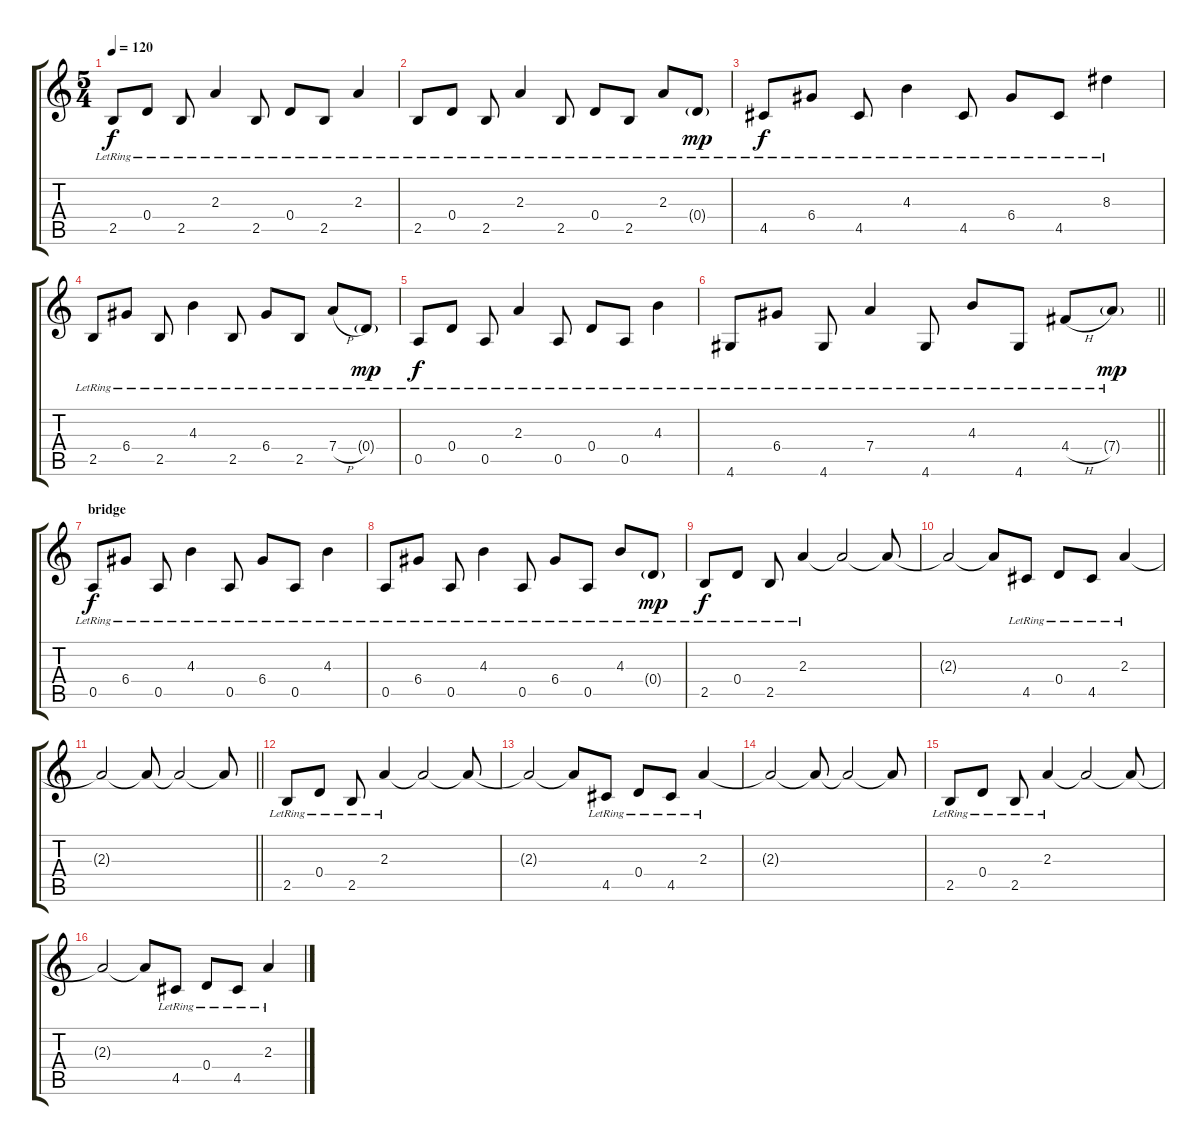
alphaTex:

\track "" {instrument electricguitarclean}
\staff {score tabs}
\tuning (E4 B3 G3 D3 A2 E2) {hide}
\ts (5 4)
\tempo 120
\clef g2
\ks c
2.5{lr}.8{dy f} 0.4{lr}.8 2.5{lr}.8 2.3{lr}.4 2.5{lr}.8 0.4{lr}.8 2.5{lr}.8 2.3{lr}.4 |
2.5{lr}.8 0.4{lr}.8 2.5{lr}.8 2.3{lr}.4 2.5{lr}.8 0.4{lr}.8 2.5{lr}.8 2.3{lr}.8 0.4{g lr}.8{dy mp} |
4.5{lr}.8{dy f} 6.4{lr}.8 4.5{lr}.8 4.3{lr}.4 4.5{lr}.8 6.4{lr}.8 4.5{lr}.8 8.3{lr}.4 |
2.5{lr}.8 6.4{lr}.8 2.5{lr}.8 4.3{lr}.4 2.5{lr}.8 6.4{lr}.8 2.5{lr}.8 7.4{h lr}.8 0.4{g lr}.8{dy mp} |
0.5{lr}.8{dy f} 0.4{lr}.8 0.5{lr}.8 2.3{lr}.4 0.5{lr}.8 0.4{lr}.8 0.5{lr}.8 4.3{lr}.4 |
\barLineRight lightlight
4.6{lr}.8 6.4{lr}.8 4.6{lr}.8 7.4{lr}.4 4.6{lr}.8 4.3{lr}.8 4.6{lr}.8 4.4{h lr}.8 7.4{g lr}.8{dy mp} |
\section ("" "bridge")
0.5{lr}.8{dy f} 6.4{lr}.8 0.5{lr}.8 4.3{lr}.4 0.5{lr}.8 6.4{lr}.8 0.5{lr}.8 4.3{lr}.4 |
0.5{lr}.8 6.4{lr}.8 0.5{lr}.8 4.3{lr}.4 0.5{lr}.8 6.4{lr}.8 0.5{lr}.8 4.3{lr}.8 0.4{g lr}.8{dy mp} |
2.5{lr}.8{dy f} 0.4{lr}.8 2.5{lr}.8 2.3{lr}.4 2.3{t}.2 2.3{t}.8 |
2.3{t}.2 2.3{t}.8 4.5{lr}.8 0.4{lr}.8 4.5{lr}.8 2.3{lr}.4 |
\barLineRight lightlight
2.3{t}.2 2.3{t}.8 2.3{t}.2 2.3{t}.8 |
2.5{lr}.8 0.4{lr}.8 2.5{lr}.8 2.3{lr}.4 2.3{t}.2 2.3{t}.8 |
2.3{t}.2 2.3{t}.8 4.5{lr}.8 0.4{lr}.8 4.5{lr}.8 2.3{lr}.4 |
2.3{t}.2 2.3{t}.8 2.3{t}.2 2.3{t}.8 |
2.5{lr}.8 0.4{lr}.8 2.5{lr}.8 2.3{lr}.4 2.3{t}.2 2.3{t}.8 |
2.3{t}.2 2.3{t}.8 4.5{lr}.8 0.4{lr}.8 4.5{lr}.8 2.3{lr}.4
